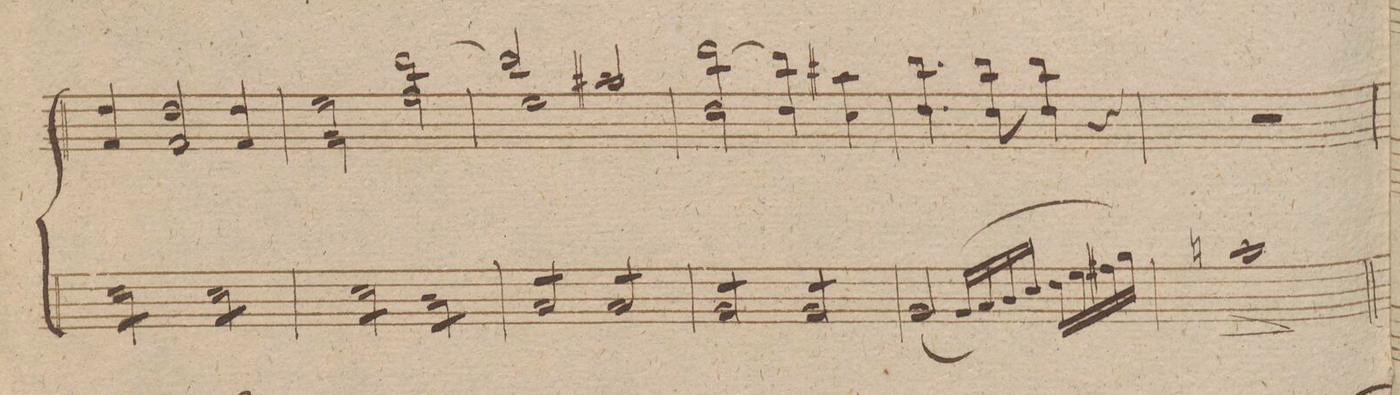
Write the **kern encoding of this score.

**kern
*I"Organo.
*clefF4
*k[f#c#g#d#]
*met(c|)
*M2/2
8E\L
8E\
8E\
8E\J
8E\L
8E\
8E\
8E\J
=22
8E\L
8E\
8E\
8E\J
8D#\L
8D#\
8D#\
8D#\J
=23
8C#/L
8C#/
8C#/
8C#/J
8C#/L
8C#/
8C#/
8C#/J
=24
8BB/L
8BB/
8BB/
8BB/J
8BB/L
8BB/
8BB/
8BB/J
*Xtremolo
=25
(2BB/
(16BB/LL)
16C#/
16D#\
16E\JJ
16F#\LL
16G#\
16A#X\
16B\JJ)
=26
1cn^<\
=27
*-
